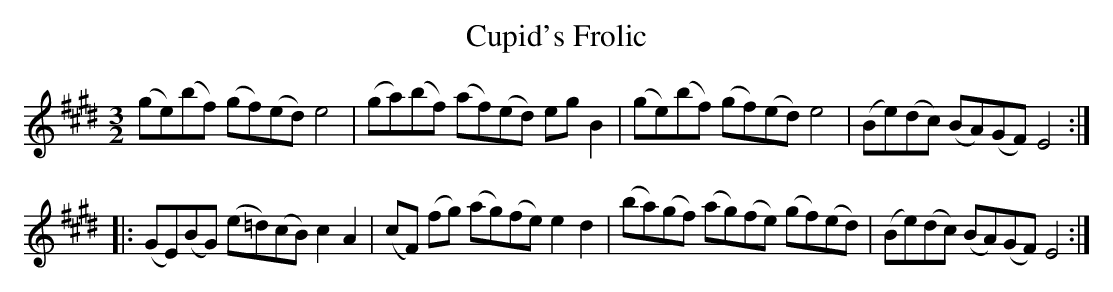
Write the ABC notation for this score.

X:1
T:Cupid's Frolic
M:3/2
L:1/8
K:E
(ge)(bf) (gf)(ed) e4 | (ga)(bf) (af)(ed) eg B2 | (ge)(bf) (gf)(ed) e4 | (Be)(dc) (BA)(GF) E4 :|
|: (GE)(BG) (e=d)(cB) c2A2 | (cF) (fg) (ag)(fe) e2d2 | (ba)(gf) (ag)(fe) (gf)(ed) | (Be)(dc) (BA)(GF) E4 :|
